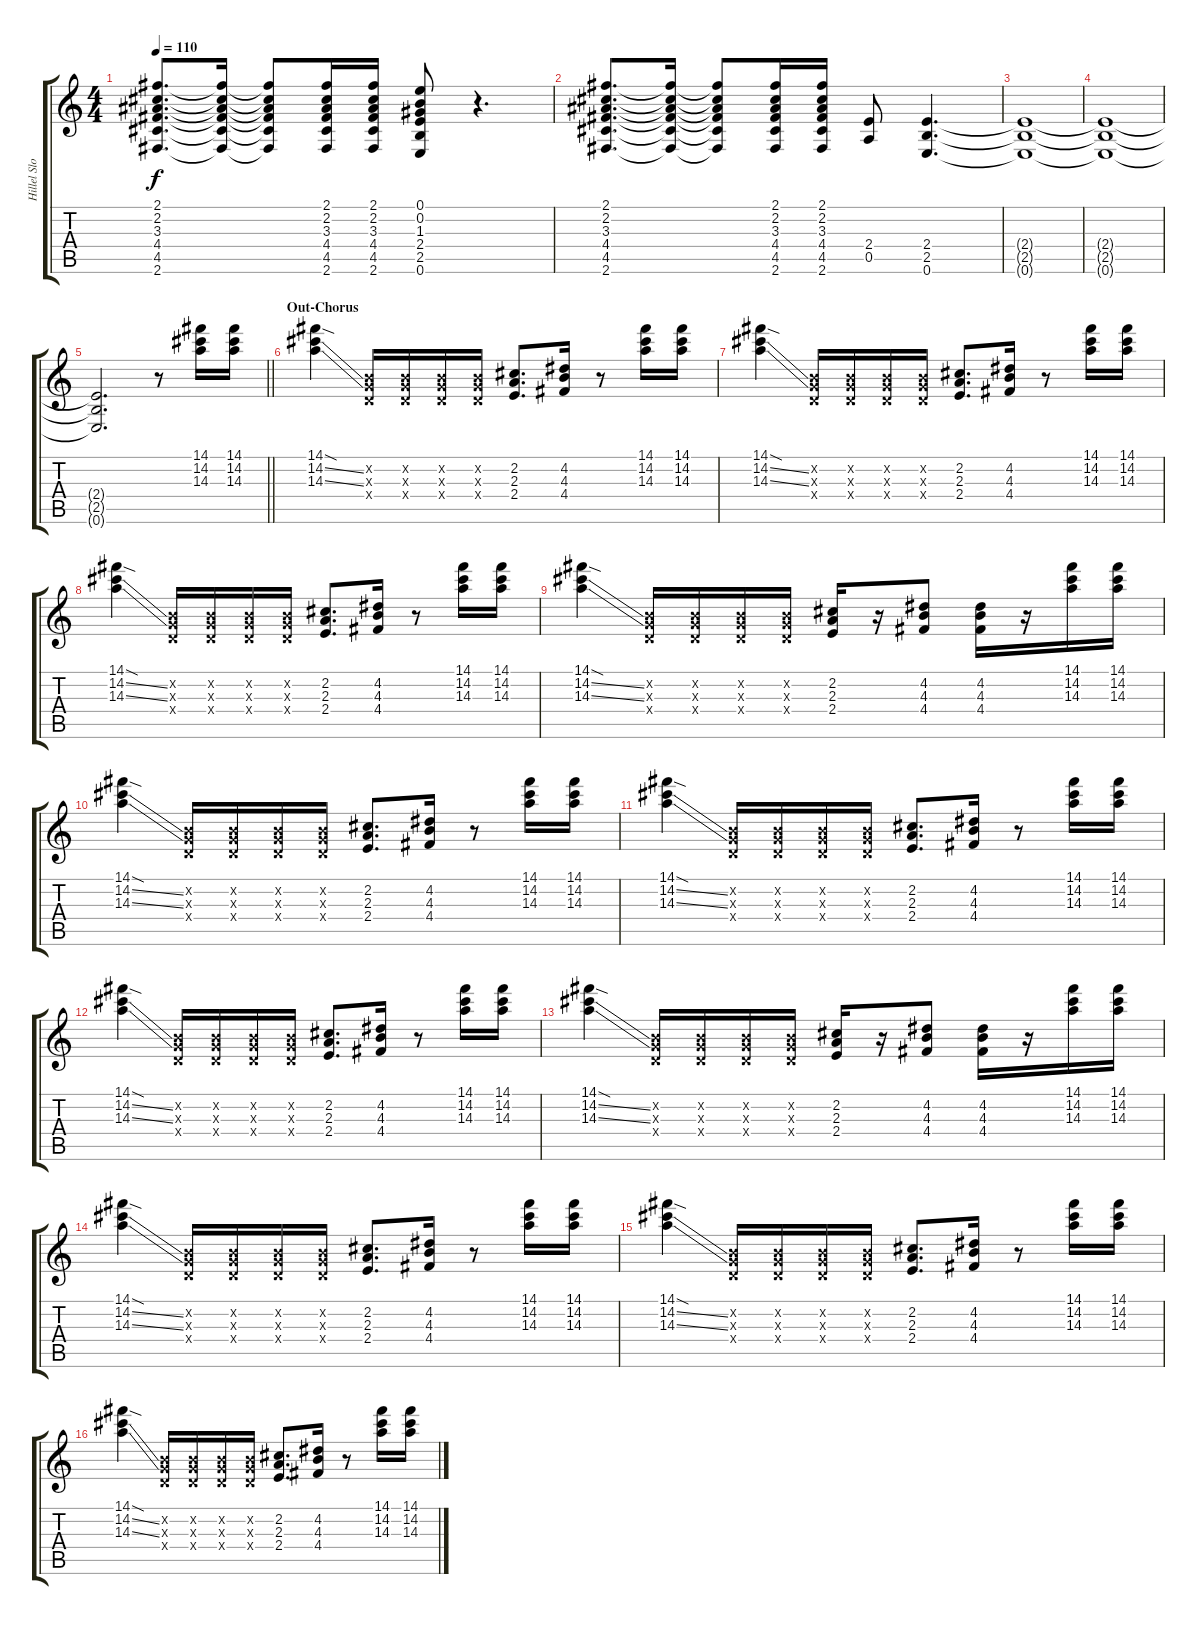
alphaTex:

\track ("Hillel Slovak" "Hillel Slo") {instrument overdrivenguitar}
\staff {score tabs}
\tuning (E4 B3 G3 D3 A2 E2) {hide}
\ts (4 4)
\tempo 110
\clef g2
\ks c
(2.1 2.2 3.3 4.4 4.5 2.6).8{d dy f} (2.1{t} 2.2{t} 3.3{t} 4.4{t} 4.5{t} 2.6{t}).16 (2.1{t} 2.2{t} 3.3{t} 4.4{t} 4.5{t} 2.6{t}).8 (2.1 2.2 3.3 4.4 4.5 2.6).16 (2.1 2.2 3.3 4.4 4.5 2.6).16 (0.1 0.2 1.3 2.4 2.5 0.6).8 r.4{d} |
(2.1 2.2 3.3 4.4 4.5 2.6).8{d} (2.1{t} 2.2{t} 3.3{t} 4.4{t} 4.5{t} 2.6{t}).16 (2.1{t} 2.2{t} 3.3{t} 4.4{t} 4.5{t} 2.6{t}).8 (2.1 2.2 3.3 4.4 4.5 2.6).16 (2.1 2.2 3.3 4.4 4.5 2.6).16 (2.4 0.5).8 (2.4 2.5 0.6).4{d} |
(2.4{t} 2.5{t} 0.6{t}).1 |
(2.4{t} 2.5{t} 0.6{t}).1 |
\barLineRight lightlight
(2.4{t} 2.5{t} 0.6{t}).2{d} r.8 (14.1 14.2 14.3).16 (14.1 14.2 14.3).16 |
\section ("" "Out-Chorus")
(14.1{sod} 14.2{ss} 14.3{ss}).4 (0.2{x} 0.3{x} 0.4{x}).16 (0.2{x} 0.3{x} 0.4{x}).16 (0.2{x} 0.3{x} 0.4{x}).16 (0.2{x} 0.3{x} 0.4{x}).16 (2.2 2.3 2.4).8{d} (4.2 4.3 4.4).16 r.8 (14.1 14.2 14.3).16 (14.1 14.2 14.3).16 |
(14.1{sod} 14.2{ss} 14.3{ss}).4 (0.2{x} 0.3{x} 0.4{x}).16 (0.2{x} 0.3{x} 0.4{x}).16 (0.2{x} 0.3{x} 0.4{x}).16 (0.2{x} 0.3{x} 0.4{x}).16 (2.2 2.3 2.4).8{d} (4.2 4.3 4.4).16 r.8 (14.1 14.2 14.3).16 (14.1 14.2 14.3).16 |
(14.1{sod} 14.2{ss} 14.3{ss}).4 (0.2{x} 0.3{x} 0.4{x}).16 (0.2{x} 0.3{x} 0.4{x}).16 (0.2{x} 0.3{x} 0.4{x}).16 (0.2{x} 0.3{x} 0.4{x}).16 (2.2 2.3 2.4).8{d} (4.2 4.3 4.4).16 r.8 (14.1 14.2 14.3).16 (14.1 14.2 14.3).16 |
(14.1{sod} 14.2{ss} 14.3{ss}).4 (0.2{x} 0.3{x} 0.4{x}).16 (0.2{x} 0.3{x} 0.4{x}).16 (0.2{x} 0.3{x} 0.4{x}).16 (0.2{x} 0.3{x} 0.4{x}).16 (2.2 2.3 2.4).16 r.16 (4.2 4.3 4.4).8 (4.2 4.3 4.4).16 r.16 (14.1 14.2 14.3).16 (14.1 14.2 14.3).16 |
(14.1{sod} 14.2{ss} 14.3{ss}).4 (0.2{x} 0.3{x} 0.4{x}).16 (0.2{x} 0.3{x} 0.4{x}).16 (0.2{x} 0.3{x} 0.4{x}).16 (0.2{x} 0.3{x} 0.4{x}).16 (2.2 2.3 2.4).8{d} (4.2 4.3 4.4).16 r.8 (14.1 14.2 14.3).16 (14.1 14.2 14.3).16 |
(14.1{sod} 14.2{ss} 14.3{ss}).4 (0.2{x} 0.3{x} 0.4{x}).16 (0.2{x} 0.3{x} 0.4{x}).16 (0.2{x} 0.3{x} 0.4{x}).16 (0.2{x} 0.3{x} 0.4{x}).16 (2.2 2.3 2.4).8{d} (4.2 4.3 4.4).16 r.8 (14.1 14.2 14.3).16 (14.1 14.2 14.3).16 |
(14.1{sod} 14.2{ss} 14.3{ss}).4 (0.2{x} 0.3{x} 0.4{x}).16 (0.2{x} 0.3{x} 0.4{x}).16 (0.2{x} 0.3{x} 0.4{x}).16 (0.2{x} 0.3{x} 0.4{x}).16 (2.2 2.3 2.4).8{d} (4.2 4.3 4.4).16 r.8 (14.1 14.2 14.3).16 (14.1 14.2 14.3).16 |
(14.1{sod} 14.2{ss} 14.3{ss}).4 (0.2{x} 0.3{x} 0.4{x}).16 (0.2{x} 0.3{x} 0.4{x}).16 (0.2{x} 0.3{x} 0.4{x}).16 (0.2{x} 0.3{x} 0.4{x}).16 (2.2 2.3 2.4).16 r.16 (4.2 4.3 4.4).8 (4.2 4.3 4.4).16 r.16 (14.1 14.2 14.3).16 (14.1 14.2 14.3).16 |
(14.1{sod} 14.2{ss} 14.3{ss}).4 (0.2{x} 0.3{x} 0.4{x}).16 (0.2{x} 0.3{x} 0.4{x}).16 (0.2{x} 0.3{x} 0.4{x}).16 (0.2{x} 0.3{x} 0.4{x}).16 (2.2 2.3 2.4).8{d} (4.2 4.3 4.4).16 r.8 (14.1 14.2 14.3).16 (14.1 14.2 14.3).16 |
(14.1{sod} 14.2{ss} 14.3{ss}).4 (0.2{x} 0.3{x} 0.4{x}).16 (0.2{x} 0.3{x} 0.4{x}).16 (0.2{x} 0.3{x} 0.4{x}).16 (0.2{x} 0.3{x} 0.4{x}).16 (2.2 2.3 2.4).8{d} (4.2 4.3 4.4).16 r.8 (14.1 14.2 14.3).16 (14.1 14.2 14.3).16 |
(14.1{sod} 14.2{ss} 14.3{ss}).4 (0.2{x} 0.3{x} 0.4{x}).16 (0.2{x} 0.3{x} 0.4{x}).16 (0.2{x} 0.3{x} 0.4{x}).16 (0.2{x} 0.3{x} 0.4{x}).16 (2.2 2.3 2.4).8{d} (4.2 4.3 4.4).16 r.8 (14.1 14.2 14.3).16 (14.1 14.2 14.3).16
